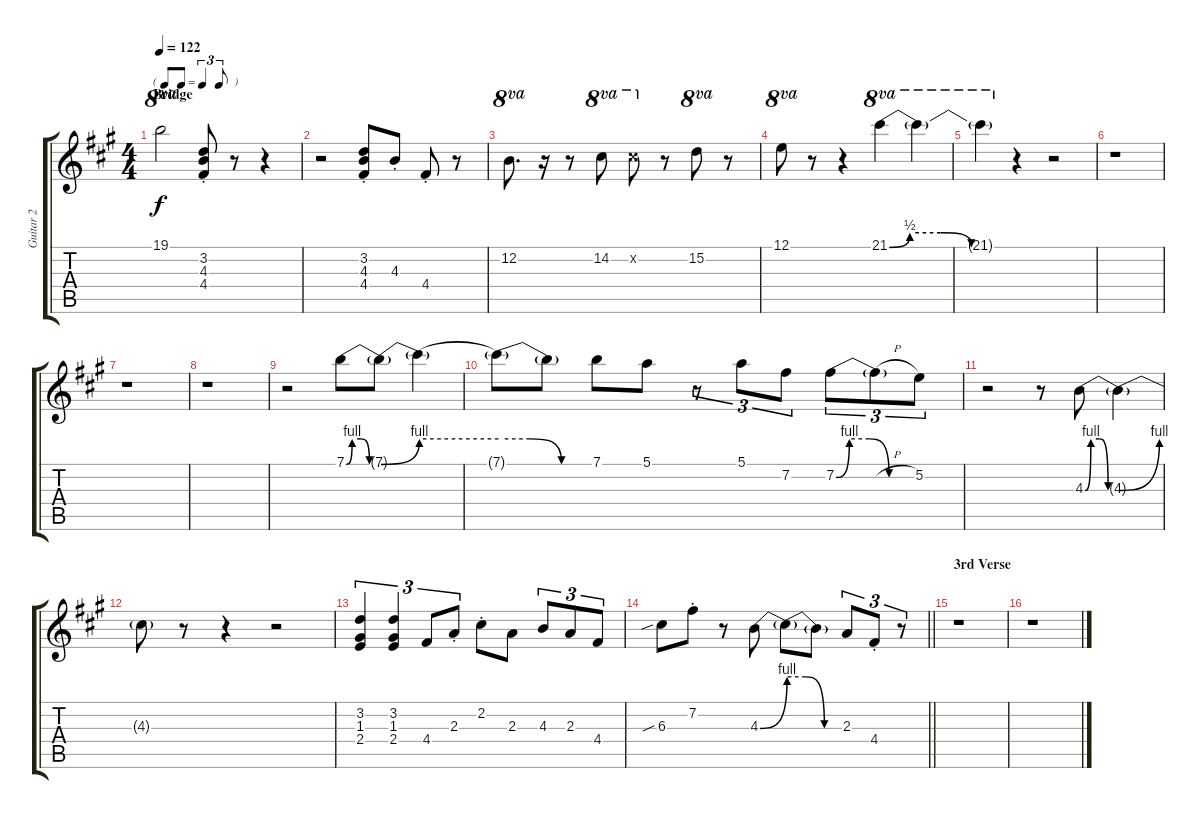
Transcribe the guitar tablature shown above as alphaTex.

\track ("Guitar 2" "Guitar 2") {instrument electricguitarclean}
\staff {score tabs}
\tuning (E4 B3 G3 D3 A2 E2) {hide}
\ts (4 4)
\tf triplet8th
\section ("" "Bridge")
\tempo 122
\clef g2
\ks a
19.1{t}.2{ot 8va dy f} (3.2{st} 4.3{st} 4.4{st}).8 r.8 r.4 |
r.2 (3.2{st} 4.3{st} 4.4{st}).8 4.3{st}.8 4.4{st}.8 r.8 |
12.2.8{d ot 8va} r.16 r.8 14.2.8{ot 8va} 14.2{x}.8{ot 8va} r.8 15.2.8{ot 8va} r.8 |
12.1.8{ot 8va} r.8 r.4 21.1{be (custom 0 0 10 2 25 2 40 0 60 0)}.4{ot 8va} 21.1{t}.4{ot 8va} |
21.1{t}.4{ot 8va} r.4 r.2 |
r.1 |
r.1 |
r.1 |
r.2 7.1{be (custom 0 0 10 4 25 4 40 0 60 0)}.8 7.1{be (bend 0 0 60 4) t}.8 7.1{be (hold 0 4 60 4) t}.4 |
7.1{be (custom 0 4 20 4 40 0 60 0) t}.8 7.1{t}.8 7.1.8 5.1.8 r.8{tu (3 2)} 5.1.8{tu (3 2)} 7.2.8{tu (3 2)} 7.2{be (custom 0 0 10 4 25 4 40 0 60 0)}.8{tu (3 2)} 7.2{h t}.8{tu (3 2)} 5.2.8{tu (3 2)} |
r.2 r.8 4.3{be (custom 0 0 10 4 25 4 40 0 60 0)}.8 4.3{be (bend 0 0 60 4) t}.4 |
4.3{t}.8 r.8 r.4 r.2 |
(3.2 1.3 2.4).4{tu (3 2)} (3.2 1.3 2.4).4{tu (3 2)} 4.4.8{tu (3 2)} 2.3{st}.8{tu (3 2)} 2.2{st}.8 2.3.8 4.3.8{tu (3 2)} 2.3.8{tu (3 2)} 4.4.8{tu (3 2)} |
\barLineRight lightlight
6.3{sib}.8 7.2{st}.8 r.8 4.3{be (bend 0 0 60 4)}.8 4.3{be (custom 0 4 20 4 40 0 60 0) t}.8 4.3{t}.8 2.3.8{tu (3 2)} 4.4{st}.8{tu (3 2)} r.8{tu (3 2)} |
\section ("" "3rd Verse")
r.1 |
r.1
